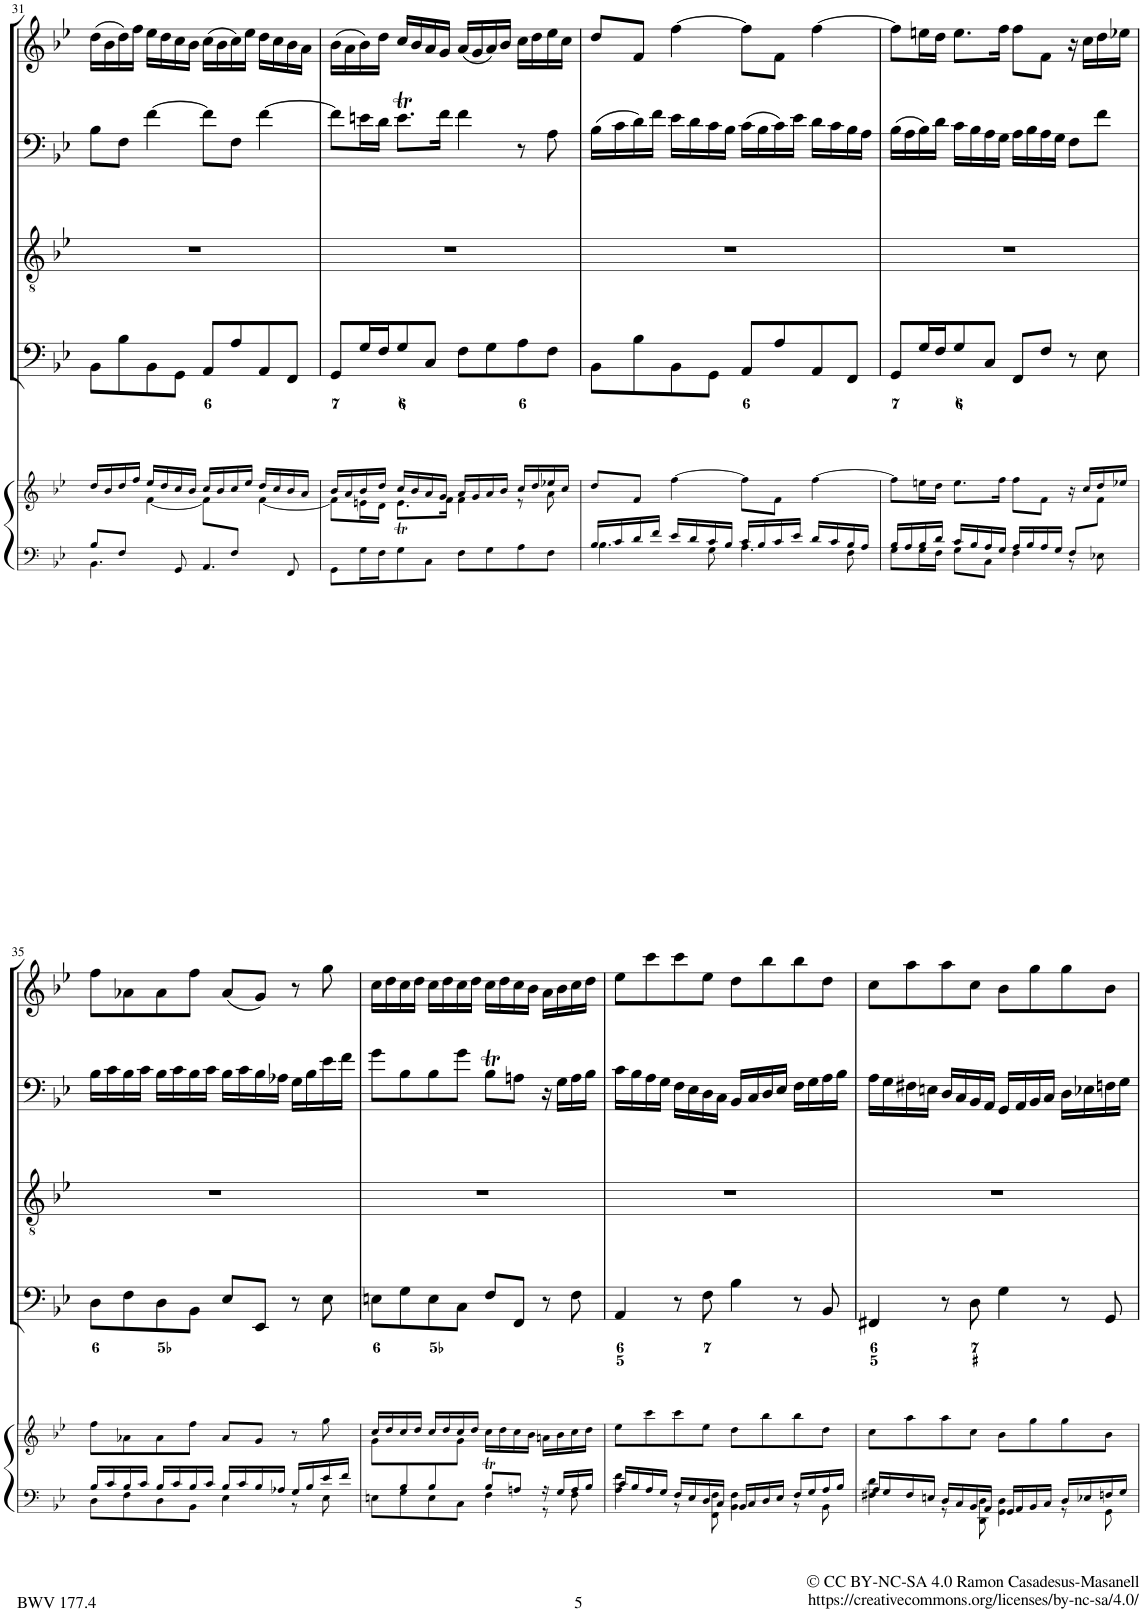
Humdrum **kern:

**kern	**kern	**kern	**kern	**kern	**kern
*part5	*part5	*part4	*part3	*part2	*part1
*staff6	*staff5	*staff4	*staff3	*staff2	*staff1
*I"Piano reduction	*	*I"Continuo	*I"Tenore	*I"Fagotto obligato	*I"Violino concertante
*I'Pno	*	*	*	*	*I'Vln
!!LO:PB:g=z
*clefF4	*clefG2	*clefF4	*clefGv2	*clefF4	*clefG2
*k[b-e-]	*k[b-e-]	*k[b-e-]	*k[b-e-]	*k[b-e-]	*k[b-e-]
*M4/4	*M4/4	*M4/4	*M4/4	*M4/4	*M4/4
*met(c)	*met(c)	*met(c)	*met(c)	*met(c)	*met(c)
=31	=31	=31	=31	=31	=31
*^	*^	*	*	*	*
8B-/L	4.BB-\	16dd/LL	4ryy	8BB-\L	1r	8B-\L	(16dd\LL
.	.	16b-/	.	.	.	.	16b-\
8F/J	.	16dd/	.	8B-\	.	8F\J	16dd\)
.	.	16ff/JJ	.	.	.	.	16ff\JJ
4.ryy	.	16ee-/LL	[4f\	8BB-\	.	[4f\	16ee-\LL
.	.	16dd/	.	.	.	.	16dd\
.	8GG/	16cc/	.	8GG\J	.	.	16cc\
.	.	16b-/JJ	.	.	.	.	16b-\JJ
.	4.AA/	16cc/LL	8f\L]	8AA/L	.	8f\L]	(16cc\LL
.	.	16b-/	.	.	.	.	16b-\
8F/J	.	16cc/	8ryy	8A/	.	8F\J	16cc\)
.	.	16ee-/JJ	.	.	.	.	16ee-\JJ
4ryy	.	16dd/LL	[4f\	8AA/	.	[4f\	16dd\LL
.	.	16cc/	.	.	.	.	16cc\
.	8FF/	16b-/	.	8FF/J	.	.	16b-\
.	.	16a/JJ	.	.	.	.	16a\JJ
*v	*v	*	*	*	*	*	*
=32	=32	=32	=32	=32	=32	=32
8GG\L	16b-/LL	8f\L]	8GG/L	1r	8f\L]	(16b-\LL
.	16a/	.	.	.	.	16a\
16G\L	16b-/	16en\L	16G/L	.	16en\L	16b-\)
16F\J	16dd/JJ	16d\JJ	16F/J	.	16d\JJ	16dd\JJ
8G\	16cc/LL	8.et\L	8G/	.	8.et\L	16cc/LL
.	16b-/	.	.	.	.	16b-/
8C\J	16a/	.	8C/J	.	.	16a/
.	16g/JJ	16f\Jk	.	.	16f\Jk	16g/JJ
8F\L	16a/LL	4f\	8F\L	.	4f\	(16a/LL
.	16g/	.	.	.	.	16g/
8G\	16a/	.	8G\	.	.	16a/)
.	16b-/JJ	.	.	.	.	16b-/JJ
8A\	16cc/LL	8r	8A\	.	8r	16cc\LL
.	16dd/	.	.	.	.	16dd\
8F\J	16ee-X/	8a\	8F\J	.	8A\	16ee-\
.	16cc/JJ	.	.	.	.	16cc\JJ
*	*v	*v	*	*	*	*
=33	=33	=33	=33	=33	=33
*^	*	*	*	*	*
16B-/LL	4.B-\	8dd/L	8BB-\L	1r	(16B-\LL	8dd/L
16c/	.	.	.	.	16c\	.
16d/	.	8f/J	8B-\	.	16d\)	8f/J
16f/JJ	.	.	.	.	16f\JJ	.
16e-/LL	.	[4ff\	8BB-\	.	16e-\LL	[4ff\
16d/	.	.	.	.	16d\	.
16c/	8G\	.	8GG\J	.	16c\	.
16B-/JJ	.	.	.	.	16B-\JJ	.
16c/LL	4.A\	8ff\L]	8AA/L	.	(16c\LL	8ff\L]
16B-/	.	.	.	.	16B-\	.
16c/	.	8f\J	8A/	.	16c\)	8f\J
16e-/JJ	.	.	.	.	16e-\JJ	.
16d/LL	.	[4ff\	8AA/	.	16d\LL	[4ff\
16c/	.	.	.	.	16c\	.
16B-/	8F\	.	8FF/J	.	16B-\	.
16A/JJ	.	.	.	.	16A\JJ	.
=34	=34	=34	=34	=34	=34	=34
*	*	*^	*	*	*	*
16B-/LL	8G\L	8ff\L]	2..ryy	8GG/L	1r	(16B-\LL	8ff\L]
16A/	.	.	.	.	.	16A\	.
16B-/	16G\L	16een\L	.	16G/L	.	16B-\)	16een\L
16d/JJ	16F\JJ	16dd\JJ	.	16F/J	.	16d\JJ	16dd\JJ
16c/LL	8G\L	8.ee\L	.	8G/	.	16c\LL	8.ee\L
16B-/	.	.	.	.	.	16B-\	.
16A/	8C\J	.	.	8C/J	.	16A\	.
16G/JJ	.	16ff\Jk	.	.	.	16G\JJ	16ff\Jk
16A/LL	4F\	8ff\L	.	8FF/L	.	16A\LL	8ff\L
16B-/	.	.	.	.	.	16B-\	.
16A/	.	8f\J	.	8F/J	.	16A\	8f\J
16G/JJ	.	.	.	.	.	16G\JJ	.
8F/L	8r	16r	.	8r	.	8F\L	16r
.	.	16cc/LL	.	.	.	.	16cc\LL
8ryy	8E-X\	16dd/	8f\J	8E-\	.	8f\J	16dd\
.	.	16ee-X/JJ	.	.	.	.	16ee-X\JJ
*	*	*v	*v	*	*	*	*
!!LO:LB:g=z
=35	=35	=35	=35	=35	=35	=35
16B-/LL	8D\L	8ff\L	8D\L	1r	16B-\LL	8ff\L
16c/	.	.	.	.	16c\	.
16B-/	8F\	8a-X\	8F\	.	16B-\	8a-X\
16c/JJ	.	.	.	.	16c\JJ	.
16B-/LL	8D\	8a-\	8D\	.	16B-\LL	8a-\
16c/	.	.	.	.	16c\	.
16B-/	8BB-\J	8ff\J	8BB-\J	.	16B-\	8ff\J
16c/JJ	.	.	.	.	16c\JJ	.
16B-/LL	4E-\	8a-/L	8E-/L	.	16B-\LL	(8a-/L
16c/	.	.	.	.	16c\	.
16B-/	.	8g/J	8EE-/J	.	16B-\	8g/J)
16A-X/JJ	.	.	.	.	16A-X\JJ	.
16G/LL	8r	8r	8r	.	16G\LL	8r
16B-/	.	.	.	.	16B-\	.
16e-/	8E-\	8gg\	8E-\	.	16e-\	8gg\
16f/JJ	.	.	.	.	16f\JJ	.
=36	=36	=36	=36	=36	=36	=36
*	*	*^	*	*	*	*
8ryy	8En\L	16cc/LL	8g\L	8En\L	1r	8g\L	16cc\LL
.	.	16dd/	.	.	.	.	16dd\
8B-/	8G\	16cc/	4ryy	8G\	.	8B-\	16cc\
.	.	16dd/JJ	.	.	.	.	16dd\JJ
8B-/	8E\	16cc/LL	.	8E\	.	8B-\	16cc\LL
.	.	16dd/	.	.	.	.	16dd\
8ryy	8C\J	16cc/	8g\J	8C\J	.	8g\J	16cc\
.	.	16dd/JJ	.	.	.	.	16dd\JJ
8B-T/L	4F\	16cc\LL	2ryy	8F/L	.	8B-T\L	16cc\LL
.	.	16dd\	.	.	.	.	16dd\
8An/J	.	16cc\	.	8FF/J	.	8An\J	16cc\
.	.	16b-\JJ	.	.	.	.	16b-\JJ
16r	8r	16an\LL	.	8r	.	16r	16a\LL
16G/LL	.	16b-\	.	.	.	16G\LL	16b-\
16A/	8F\	16cc\	.	8F\	.	16A\	16cc\
16B-/JJ	.	16dd\JJ	.	.	.	16B-\JJ	16dd\JJ
*	*	*v	*v	*	*	*	*
=37	=37	=37	=37	=37	=37	=37
16c/LL	4A\ 4f\	8ee-\L	4AA/	1r	16c\LL	8ee-\L
16B-/	.	.	.	.	16B-\	.
16A/	.	8ccc\	.	.	16A\	8ccc\
16G/JJ	.	.	.	.	16G\JJ	.
16F/LL	8r	8ccc\	8r	.	16F\LL	8ccc\
16E-/	.	.	.	.	16E-\	.
16D/	8FF\ 8F\	8ee-\J	8F\	.	16D\	8ee-\J
16C/JJ	.	.	.	.	16C\JJ	.
16BB-/LL	4BB-\ 4F\	8dd\L	4B-\	.	16BB-/LL	8dd\L
16C/	.	.	.	.	16C/	.
16D/	.	8bb-\	.	.	16D/	8bb-\
16E-/JJ	.	.	.	.	16E-/JJ	.
16F/LL	8r	8bb-\	8r	.	16F\LL	8bb-\
16G/	.	.	.	.	16G\	.
16A/	8BB-\	8dd\J	8BB-/	.	16A\	8dd\J
16B-/JJ	.	.	.	.	16B-\JJ	.
=38	=38	=38	=38	=38	=38	=38
16A/LL	4F#X\ 4d\	8cc\L	4FF#X/	1r	16A\LL	8cc\L
16G/	.	.	.	.	16G\	.
16F#/	.	8aa\	.	.	16F#X\	8aa\
16En/JJ	.	.	.	.	16En\JJ	.
16D/LL	8r	8aa\	8r	.	16D/LL	8aa\
16C/	.	.	.	.	16C/	.
16BB-/	8DD\ 8D\	8cc\J	8D\	.	16BB-/	8cc\J
16AA/JJ	.	.	.	.	16AA/JJ	.
16GG/LL	4GG\ 4D\	8b-\L	4G\	.	16GG/LL	8b-\L
16AA/	.	.	.	.	16AA/	.
16BB-/	.	8gg\	.	.	16BB-/	8gg\
16C/JJ	.	.	.	.	16C/JJ	.
16D/LL	8r	8gg\	8r	.	16D\LL	8gg\
16E-X/	.	.	.	.	16E-X\	.
16Fn/	8GG\	8b-\J	8GG/	.	16Fn\	8b-\J
16G/JJ	.	.	.	.	16G\JJ	.
*v	*v	*	*	*	*	*
=	=	=	=	=	=
*-	*-	*-	*-	*-	*-
